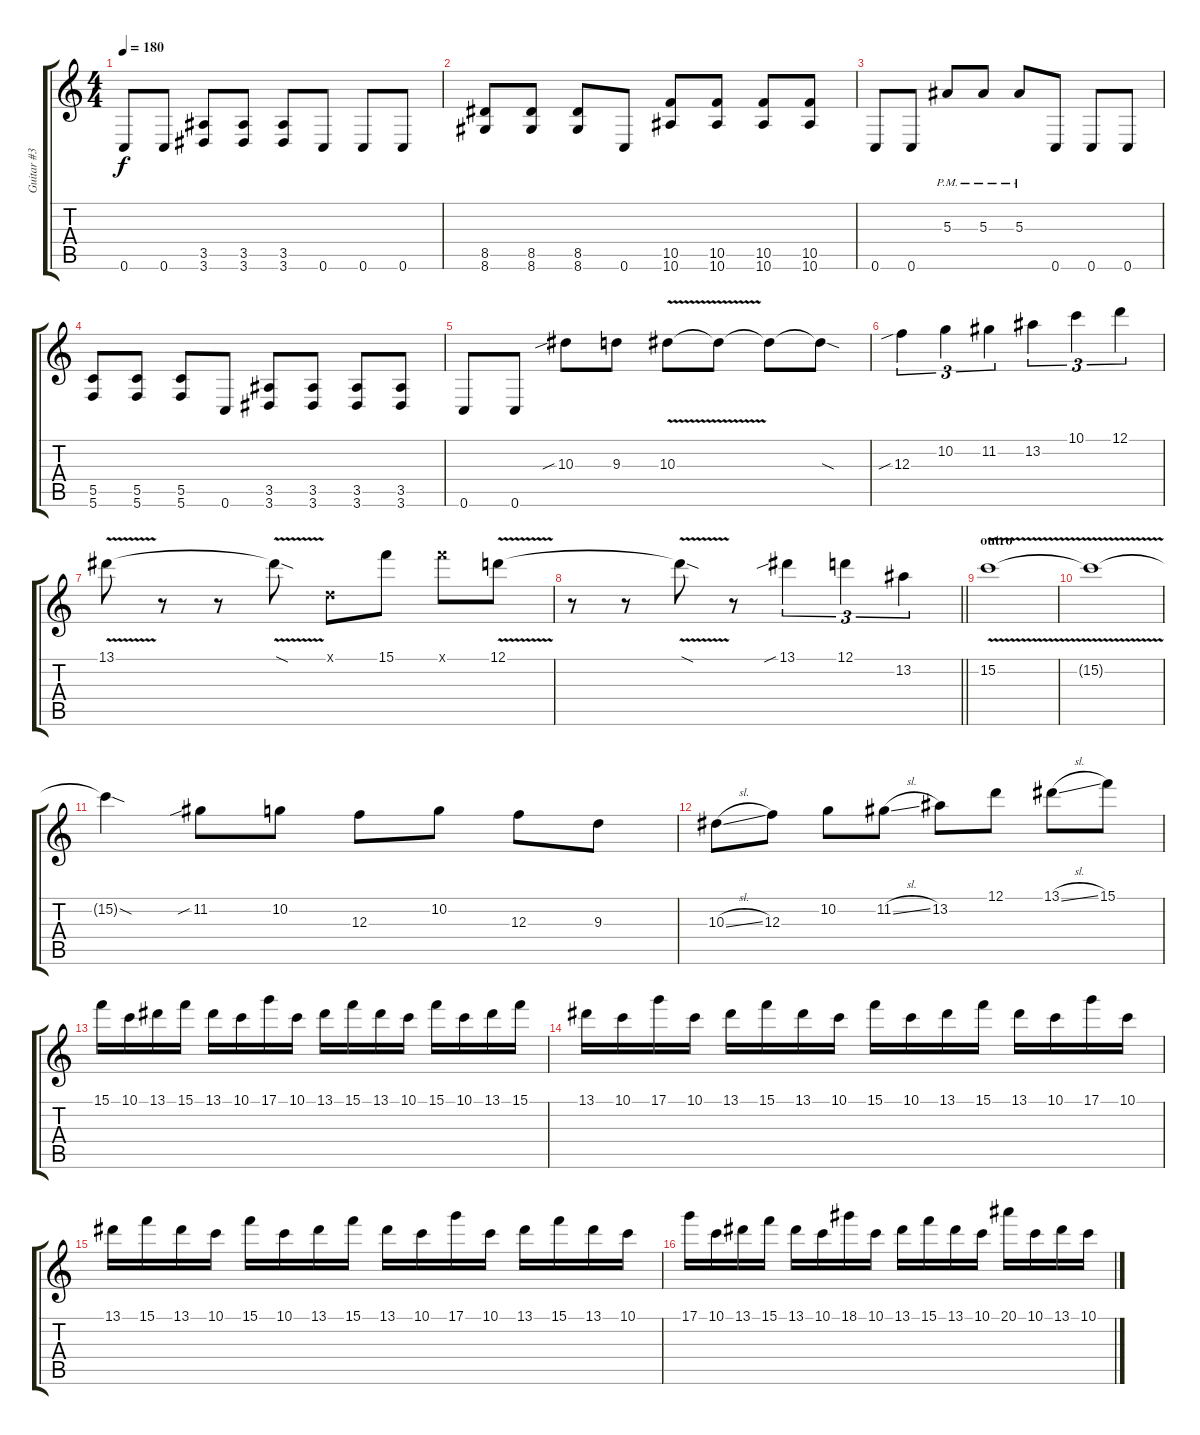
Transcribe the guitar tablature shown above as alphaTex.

\track ("Guitar #3" "Guitar #3") {instrument distortionguitar}
\staff {score tabs}
\tuning (D4 A3 F3 C3 G2 C2) {hide}
\ts (4 4)
\tempo 180
\clef g2
\ks c
0.6.8{dy f} 0.6.8 (3.5 3.6).8 (3.5 3.6).8 (3.5 3.6).8 0.6.8 0.6.8 0.6.8 |
(8.5 8.6).8 (8.5 8.6).8 (8.5 8.6).8 0.6.8 (10.5 10.6).8 (10.5 10.6).8 (10.5 10.6).8 (10.5 10.6).8 |
0.6.8 0.6.8 5.3{pm}.8 5.3{pm}.8 5.3{pm}.8 0.6.8 0.6.8 0.6.8 |
(5.5 5.6).8 (5.5 5.6).8 (5.5 5.6).8 0.6.8 (3.5 3.6).8 (3.5 3.6).8 (3.5 3.6).8 (3.5 3.6).8 |
0.6.8 0.6.8 10.3{sib}.8 9.3.8 10.3{v}.8 10.3{t}.8 10.3{t}.8 10.3{sod t}.8 |
12.3{sib}.4{tu (3 2)} 10.2.4{tu (3 2)} 11.2.4{tu (3 2)} 13.2.4{tu (3 2)} 10.1.4{tu (3 2)} 12.1.4{tu (3 2)} |
13.1{v}.8 r.8 r.8 13.1{sod t}.8 0.1{x}.8 15.1.8 15.1{x}.8 12.1{v}.8 |
\barLineRight lightlight
r.8 r.8 12.1{sod t}.8 r.8 13.1{sib}.4{tu (3 2)} 12.1.4{tu (3 2)} 13.2.4{tu (3 2)} |
\section ("" "outro")
15.2{v}.1 |
15.2{t}.1 |
15.2{sod t}.4 11.2{sib}.8 10.2.8 12.3.8 10.2.8 12.3.8 9.3.8 |
10.3{sl}.8 12.3.8 10.2.8 11.2{sl}.8 13.2.8 12.1.8 13.1{sl}.8 15.1.8 |
15.1.16 10.1.16 13.1.16 15.1.16 13.1.16 10.1.16 17.1.16 10.1.16 13.1.16 15.1.16 13.1.16 10.1.16 15.1.16 10.1.16 13.1.16 15.1.16 |
13.1.16 10.1.16 17.1.16 10.1.16 13.1.16 15.1.16 13.1.16 10.1.16 15.1.16 10.1.16 13.1.16 15.1.16 13.1.16 10.1.16 17.1.16 10.1.16 |
13.1.16 15.1.16 13.1.16 10.1.16 15.1.16 10.1.16 13.1.16 15.1.16 13.1.16 10.1.16 17.1.16 10.1.16 13.1.16 15.1.16 13.1.16 10.1.16 |
17.1.16 10.1.16 13.1.16 15.1.16 13.1.16 10.1.16 18.1.16 10.1.16 13.1.16 15.1.16 13.1.16 10.1.16 20.1.16 10.1.16 13.1.16 10.1.16
